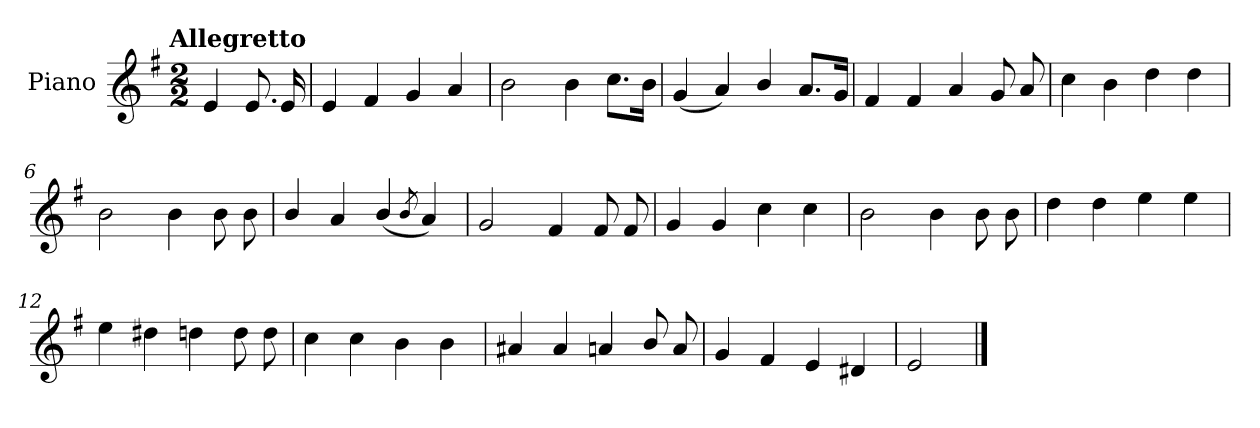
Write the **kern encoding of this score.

**kern
*part1
*staff1
*I"Piano
*I'Pno.
*clefG2
*k[f#]
!!LO:TX:omd:t=Allegretto
*M2/2
*MM116
=
4e/
8.e/
16e/
=1
4e/
4f#/
4g/
4a/
=2
2b\
4b\
8.cc\L
16b\Jk
=3
(<4g/
4a/)
4b/
8.a/L
16g/Jk
=4
4f#/
4f#/
4a/
8g/
8a/
!!LO:LB:g=z
=5
4cc\
4b\
4dd\
4dd\
=6
2b\
4b\
8b\
8b\
=7
4b/
4a/
(<4b/
8qb/
4a/)
=8
2g/
4f#/
8f#/
8f#/
=9
4g/
4g/
4cc\
4cc\
=10
2b\
4b\
8b\
8b\
=11
4dd\
4dd\
4ee\
4ee\
!!LO:LB:g=z
=12
4ee\
4dd#X\
4ddn\
8dd\
8dd\
=13
4cc\
4cc\
4b\
4b\
=14
4a#X/
4a#/
4an/
8b/
8a/
=15
4g/
4f#/
4e/
4d#X/
=16
2e/
==
*-
